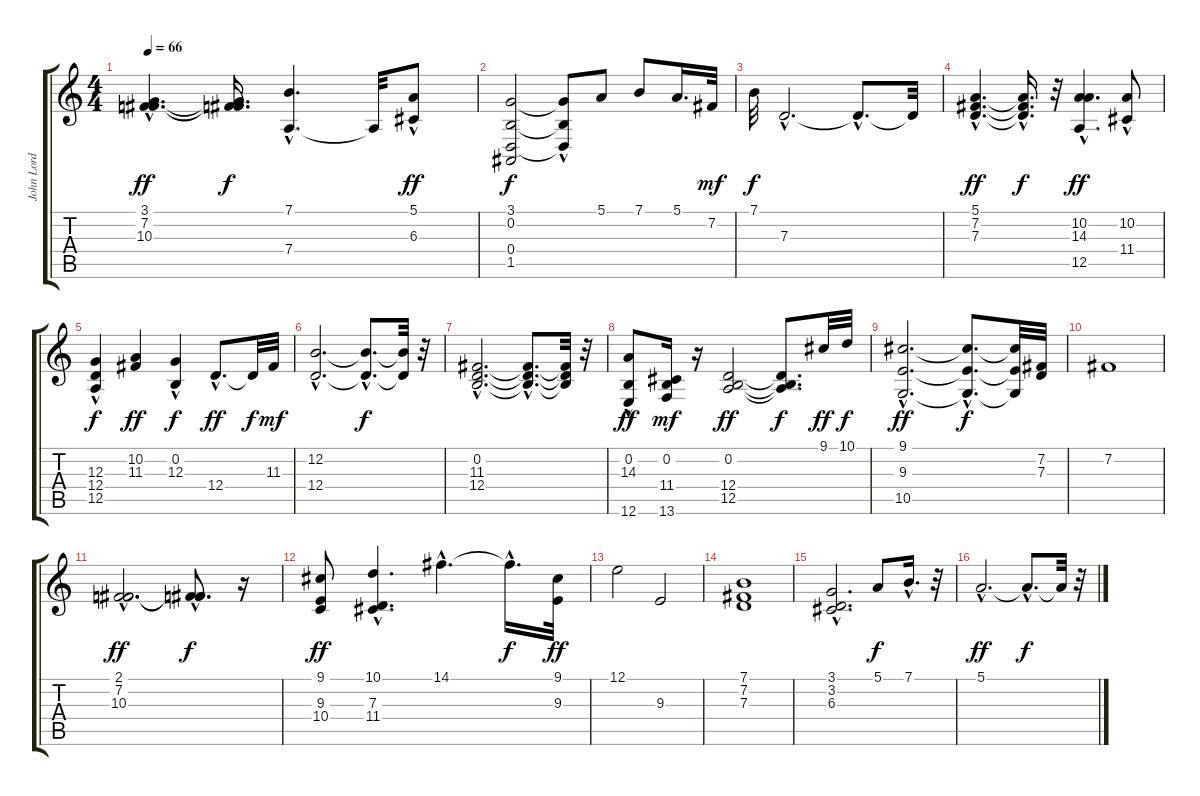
\track ("John Lord" "John Lord") {instrument drawbarorgan}
\staff {score tabs}
\tuning (E4 B3 G3 D3 A2 E2) {hide}
\ts (4 4)
\tempo 66
\clef g2
\ks c
(3.1{hac} 7.2{hac} 10.3{hac}).4{d dy ff} (3.1{t} 7.2{t} 10.3{t}).16{d dy f} (7.1 7.4{hac}).4{d} 7.4{t}.32 (5.1 6.3{hac}).8{dy ff} |
(3.1 0.2 0.4 1.5).2{dy f} (3.1{t} 0.2{t} 0.4{hac t}).8 5.1.8 7.1.8 5.1.16{d} 7.2.32{dy mf} |
7.1.32{dy f} 7.3{hac}.2{d} 7.3{hac t}.8{d} 7.3{t}.32 |
(5.1{hac} 7.2{hac} 7.3{hac}).4{d dy ff} (5.1{hac t} 7.2{hac t} 7.3{t}).16{d dy f} r.32 (10.2{hac} 14.3 12.5).4{d dy ff} (10.2 11.4{hac}).8 |
(12.3{hac} 12.4{hac} 12.5{hac}).4{dy f} (10.2 11.3).4{dy ff} (0.2 12.3{hac}).4{dy f} 12.4{hac}.8{d dy ff} 12.4{t}.32{dy f} 11.3.32{dy mf} |
(12.2{hac} 12.4{hac}).2{d} (12.2{hac t} 12.4{hac t}).8{d dy f} (12.2{t} 12.4{t}).32 r.32 |
(0.2{hac} 11.3{hac} 12.4{hac}).2{d} (0.2{hac t} 11.3{hac t} 12.4{hac t}).8{d} (0.2{t} 11.3{t} 12.4{t}).32 r.32 |
(0.2{hac} 14.3{hac} 12.6).8{dy ff} (0.2 11.4 13.6).16{dy mf} r.16 (0.2 12.4 12.5).2{dy ff} (0.2{t} 12.4{t} 12.5{t}).8{d dy f} 9.1.32{dy ff} 10.1.32{dy f} |
(9.1{hac} 9.3{hac} 10.5{hac}).2{d dy ff} (9.1{hac t} 9.3{hac t} 10.5{hac t}).8{d dy f} (9.1{t} 9.3{t} 10.5{t}).32 (7.2 7.3).32 |
7.2.1 |
(2.1{hac} 7.2{hac} 10.3{hac}).2{d dy ff} (2.1{hac t} 7.2{hac t} 10.3{hac t}).8{d dy f} r.16 |
(9.1 9.3 10.4).8{dy ff} (10.1{hac} 7.3{hac} 11.4{hac}).4{d} 14.1{hac}.4{d} 14.1{hac t}.16{d dy f} (9.1 9.3).32{dy ff} |
12.1.2 9.3.2 |
(7.1 7.2 7.3).1 |
(3.1{hac} 3.2 6.3).2{d} 5.1.8{dy f} 7.1{hac}.16{d} r.32 |
5.1{hac}.2{d dy ff} 5.1{hac t}.8{d dy f} 5.1{t}.32 r.32
